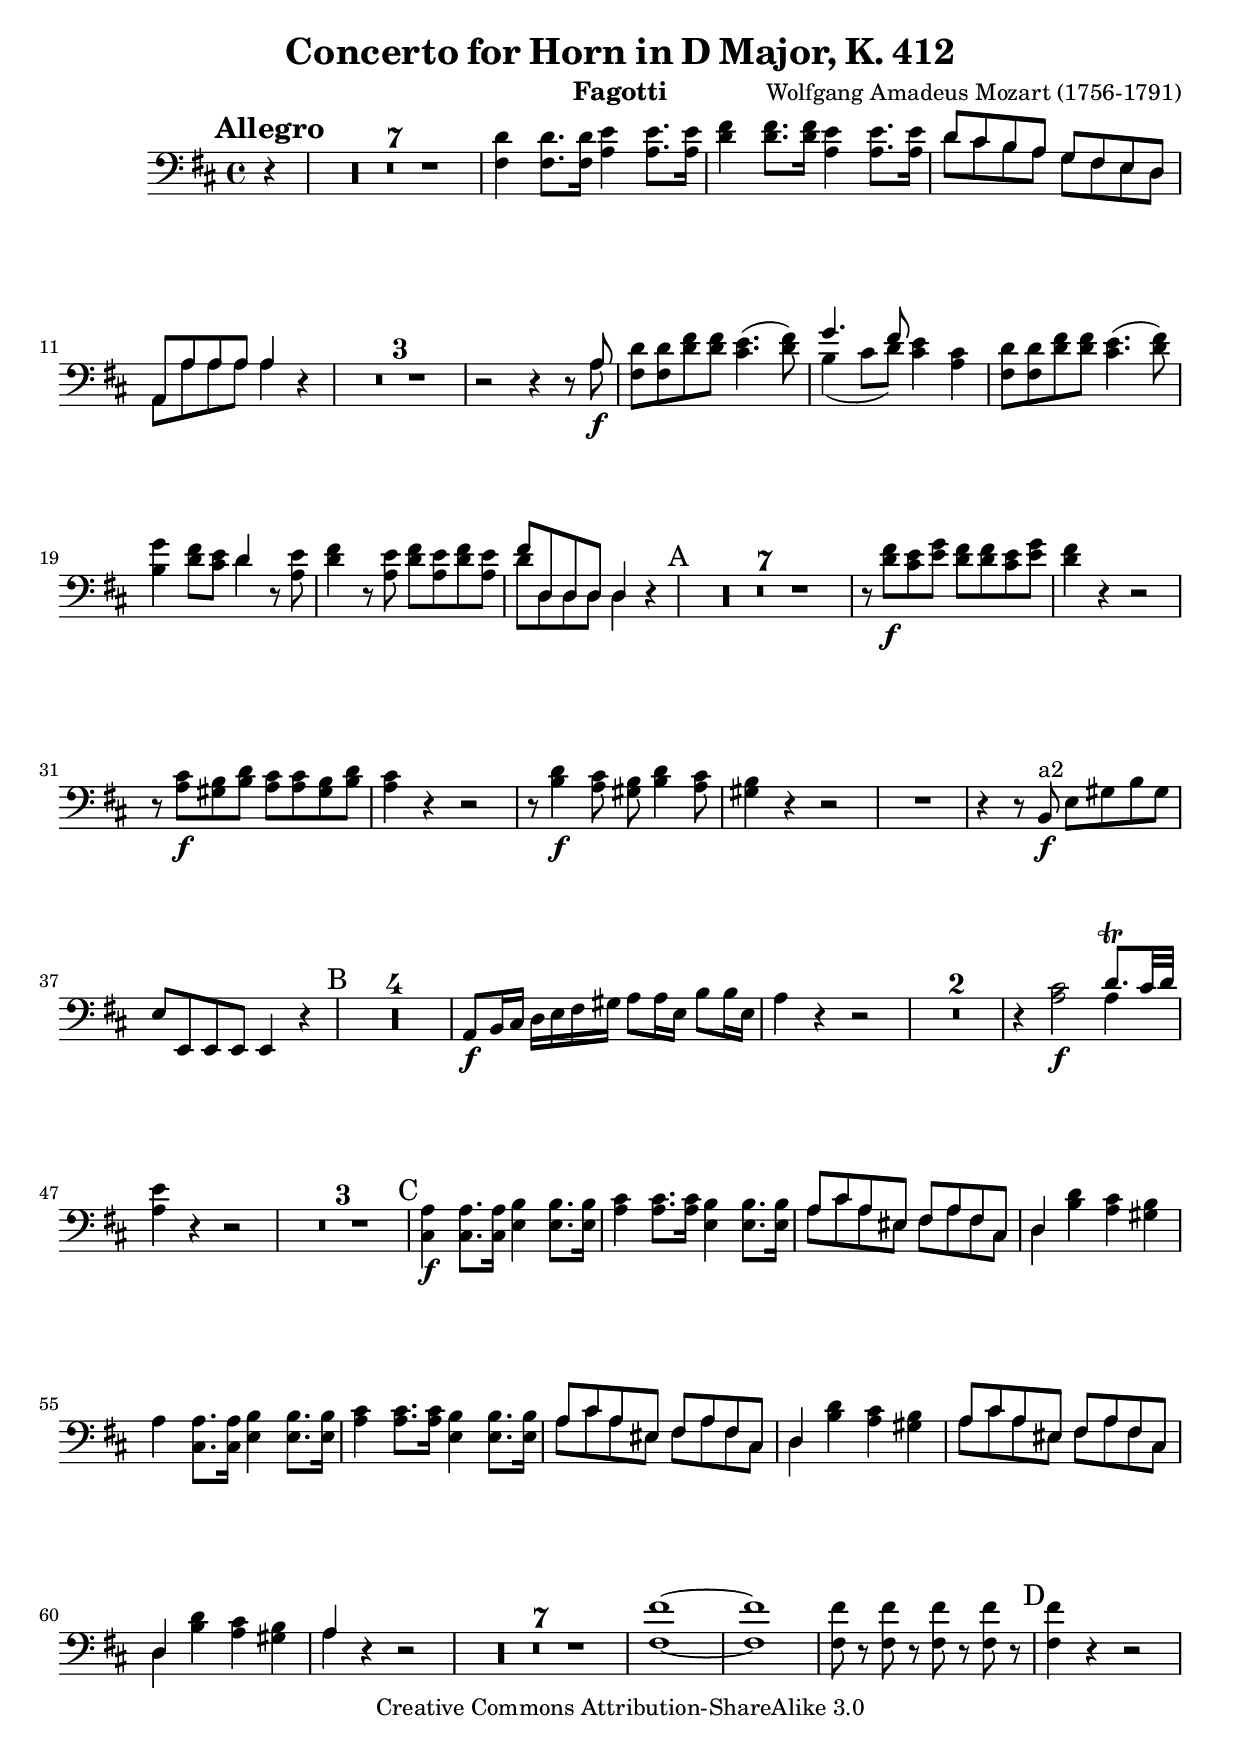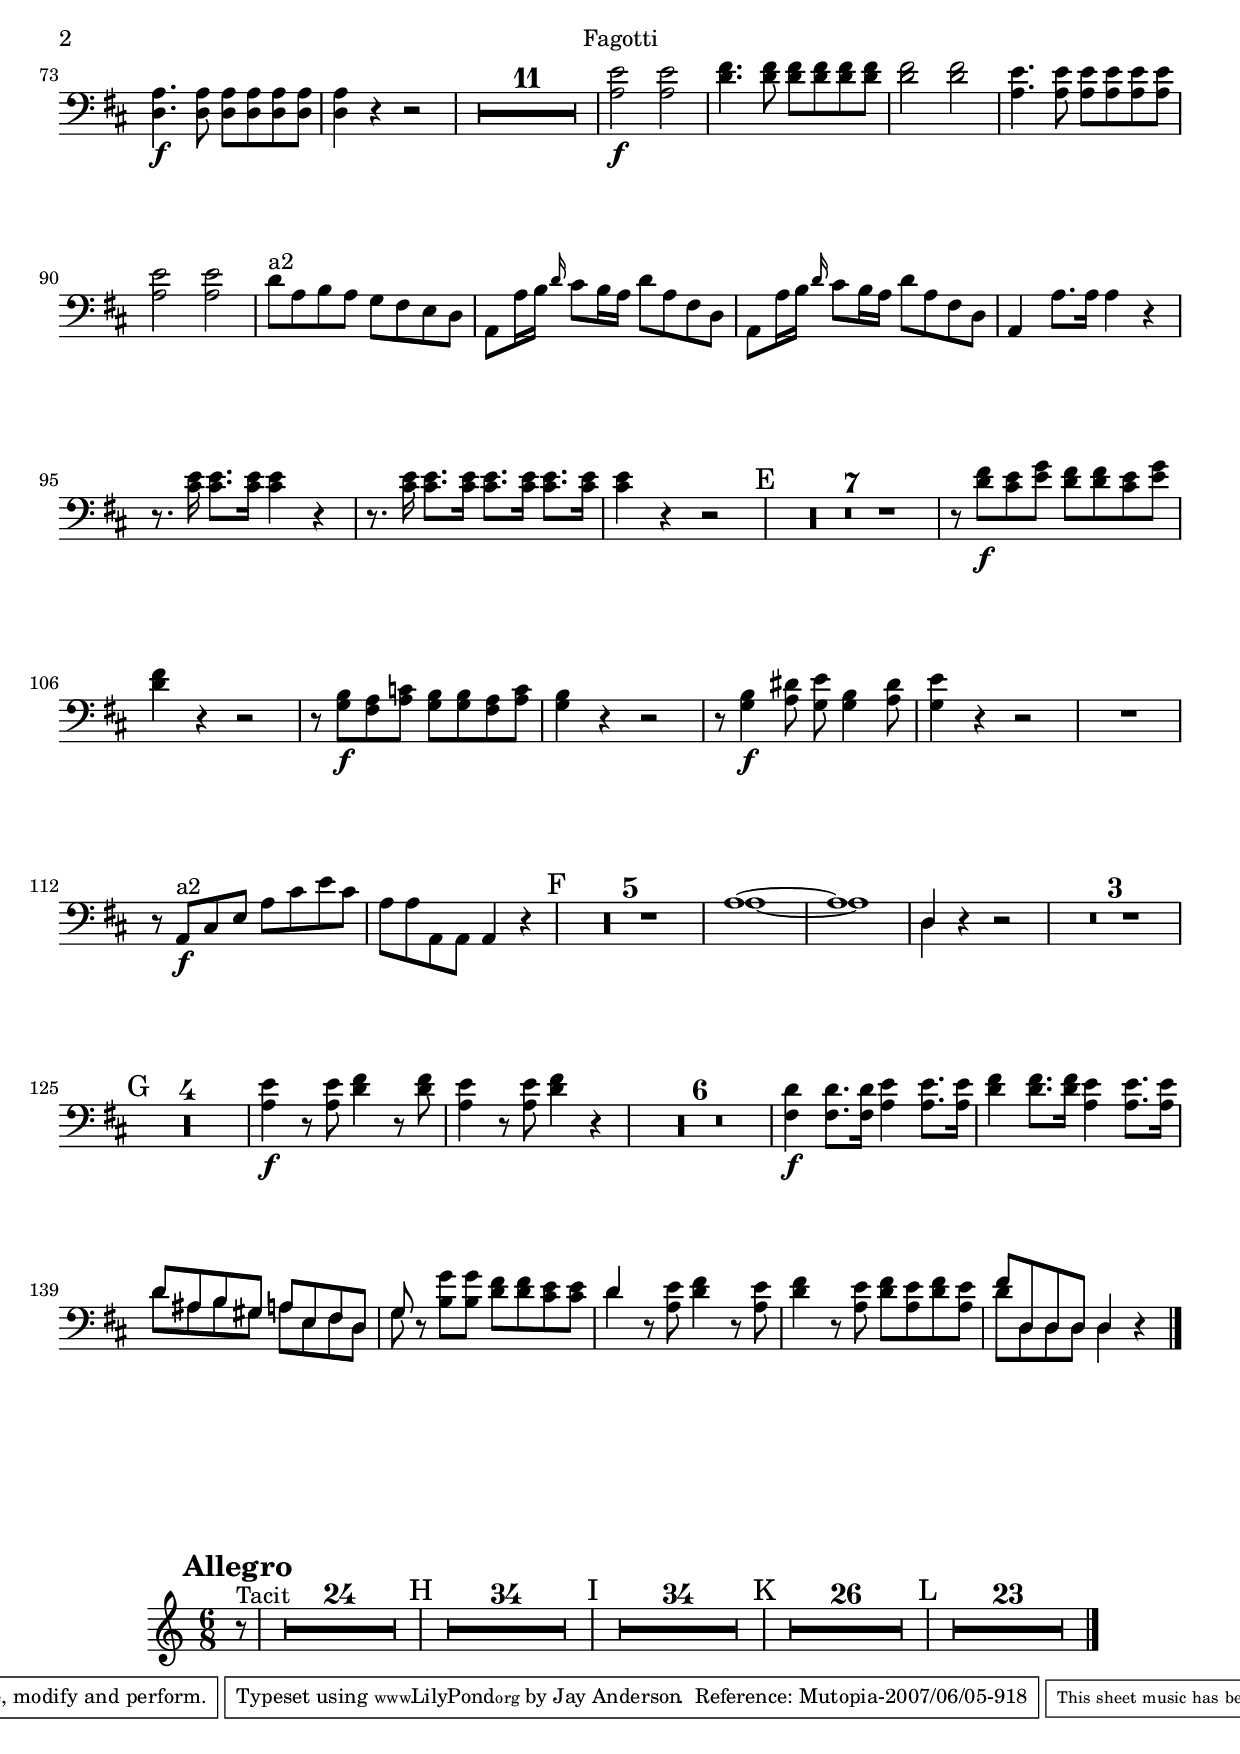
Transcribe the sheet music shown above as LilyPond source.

\version "2.11.54"

\include "defs.lyi"
\version "2.13.10"

\include "defs.lyi"

bassoonsMvtI = \relative c'
{
  \clef bass
  \key d \major
  r4
  R1*7 |
  <d fis,>4 <d fis,>8. <d fis,>16 <e a,>4 <e a,>8. <e a,>16 |
  <fis d>4 <fis d>8. <fis d>16 <e a,>4 <e a,>8. <e a,>16 |
  <<
    {
      d8 cis b a g fis e d |
      a a' a a a4
    }
    \\
    {
      d8 cis b a g fis e d |
      a a' a a a4
    }
  >> r4 |
  R1*3 |
  r2 r4 r8 << a \\ a\f >> |
  <fis d'> <fis d'> <d' fis> <d fis> <cis e>4.( <d fis>8) |
  << {g4. fis8} \\ {b,4( cis8 d)} >> <cis e>4 <a cis> |
  <fis d'>8 <fis d'> <d' fis> <d fis> <cis e>4.( <d fis>8) |
  <b g'>4 <d fis>8 <cis e> << d4 \\ d >> r8 <e a,> |
  <d fis>4 r8 <e a,> <d fis> <e a,> <d fis> <e a,> |
  << {fis8 d, d d d4} \\ {d'8 d, d d d4} >> r4 |
  R1*7 |
  r8 <d' fis>\f <e cis> <g e> <d fis> <d fis> <e cis> <g e> |
  <fis d>4 r r2 |
  r8 <a, cis>\f <b gis> <b d> <a cis> <a cis> <b gis> <b d> |
  <a cis>4 r r2 |
  r8 <b d>4\f <a cis>8 <gis b> <b d>4 <a cis>8 |
  <gis b>4 r r2 |
  R1 |
  r4 r8
  b,8^\aTwo\f e gis b gis |
  e e, e e e4 r |
  R1*4 |
  a8\f b16 cis d e fis gis a8 a16 e b'8 b16 e, |
  a4 r r2 |
  R1*2 |
  r4 <cis a>2\f << {d8.\trill cis32 d} \\ {a4} >> |
  <a e'>4 r r2 |
  R1*3 |
  <a cis,>4\f <a cis,>8. <a cis,>16 <b e,>4 <b e,>8. <b e,>16 |
  <cis a>4 <cis a>8. <cis a>16 <b e,>4 <b e,>8. <b e,>16 |
  <<
    {a8 cis a eis fis a fis cis | d4}
    \\
    {a'8 cis a eis fis a fis cis | d4}
  >> <b' d>4 <a cis> <gis b> |
  a4 <a cis,>8. <a cis,>16 <b e,>4 <b e,>8. <b e,>16 |
  <cis a>4 <cis a>8. <cis a>16 <b e,>4 <b e,>8. <b e,>16 |
  \repeat unfold 2
  {
    <<
      {a8 cis a eis fis a fis cis | d4}
      \\
      {a'8 cis a eis fis a fis cis | d4}
    >> <b' d>4 <a cis> <gis b> |
  }
  << a4 \\ a >> r r2 |
  R1*7 |
  <fis fis'>1~ | <fis fis'> |
  \repeat unfold 4 {<fis fis'>8 r} |
  <fis fis'>4 r r2 |
  <d a'>4.\f <d a'>8 <d a'> <d a'> <d a'> <d a'> |
  <d a'>4 r r2 |
  R1*11 |
  <a' e'>2\f <a e'> |
  <d fis>4. <d fis>8 <d fis> <d fis> <d fis> <d fis> |
  <d fis>2 <d fis> |
  <a e'>4. <a e'>8 <a e'> <a e'> <a e'> <a e'> |
  <a e'>2 <a e'> |
  d8^\aTwo a b a g fis e d |
  \repeat unfold 2
  {
    a a'16 b \grace d16 cis8 b16 a d8 a fis d |
  }
  a4 a'8. a16 a4 r |
  r8. <cis e>16 <cis e>8. <cis e>16 <cis e>4 r |
  r8. <cis e>16 \repeat unfold 3 {<cis e>8. <cis e>16} |
  <cis e>4 r r2 |
  R1*7 |
  r8 <d fis>\f <e cis> <g e> <d fis> <d fis> <e cis> <g e> |
  <fis d>4 r r2 |
  r8 <b, g>\f <a fis> <a c> <b g> <b g> <a fis> <a c> |
  <b g>4 r r2 |
  r8 <b g>4\f <a dis>8 <g e'> <g b>4 <a dis>8 |
  <g e'>4 r r2 |
  R1 |
  r8 a,^\aTwo\f cis e a cis e cis |
  a a a, a a4 r |
  R1*5 |
  <<
    {a'1~ | a | d,4}
    \\
    {a'1~ | a | d,4}
  >> r4 r2 |
  R1*7 |
  <a' e'>4\f r8 <a e'> <d fis>4 r8 <d fis>8 |
  <a e'>4 r8 <a e'> <d fis>4 r |
  R1*6 |
  <d fis,>4\f <d fis,>8. <d fis,>16 <e a,>4 <e a,>8. <e a,>16 |
  <fis d>4 <fis d>8. <fis d>16 <e a,>4 <e a,>8. <e a,>16 |
  <<
    {d8 ais b gis a e fis d | g}
    \\
    {d'8 ais b gis a e fis d | g}
  >> r8 <b g'> <b g'> <d fis> <d fis> <cis e> <cis e> |
  << d4 \\ d >> r8 <e a,>8 <fis d>4 r8 <e a,>8 |
  <fis d>4 r8 <e a,> <fis d> <e a,> <fis d> <e a,> |
  << {fis8 d, d d d4} \\ {d'8 d, d d d4} >> r4 |
}


\version "2.13.10"

\include "defs.lyi"

bassoonsMvtII = \relative c''
{
  r8^"Tacit"
  R2.*141 |
}



instrument = "Fagotti"

\paper
{
  ragged-last-bottom = ##f
}

\book
{
  \include "Header.lyi"
  \score
  {
    \new Staff
    {
      \set Score.skipBars = ##t
      << \bassoonsMvtI \outlineMvtI >>
    }
  }
  \score
  {
    \new Staff
    {
      \set Score.skipBars = ##t
      << \bassoonsMvtII \outlineMvtII >>
    }
  }
}

